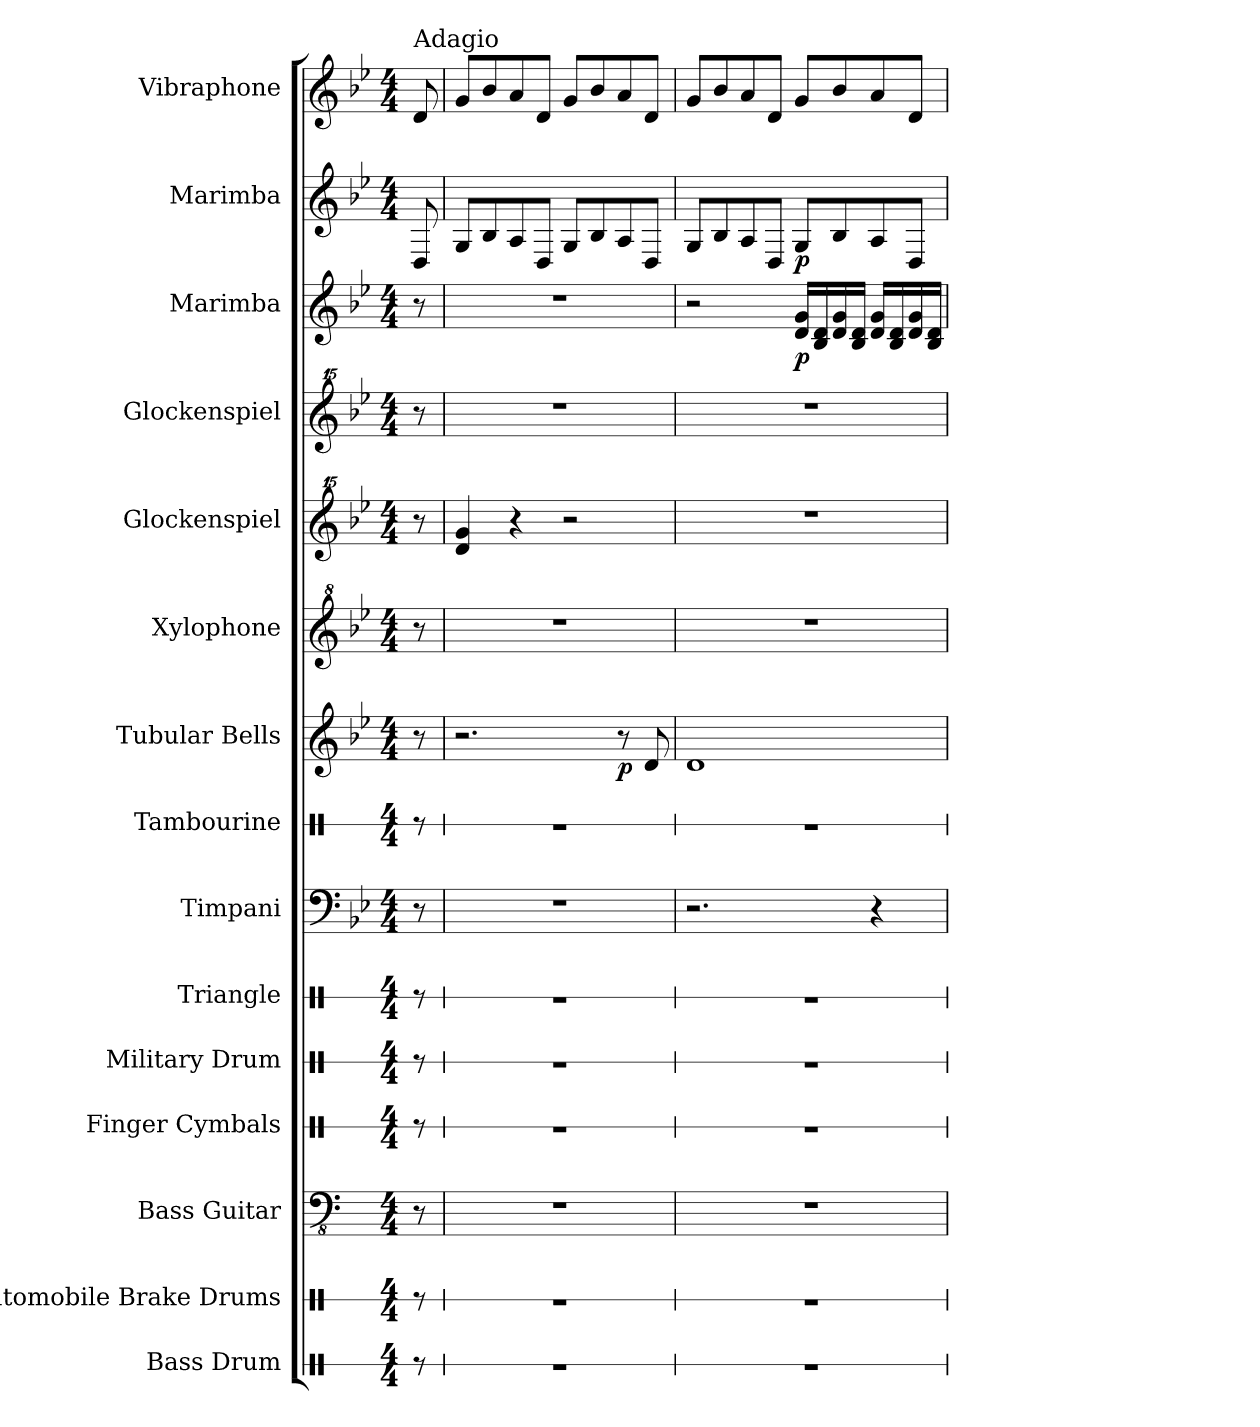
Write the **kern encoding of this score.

**kern	**kern	**kern	**kern	**kern	**kern	**kern	**kern	**kern	**dynam	**kern	**kern	**kern	**kern	**dynam	**kern	**dynam	**kern
*part15	*part14	*part13	*part12	*part11	*part10	*part9	*part8	*part7	*part7	*part6	*part5	*part4	*part3	*part3	*part2	*part2	*part1
*staff15	*staff14	*staff13	*staff12	*staff11	*staff10	*staff9	*staff8	*staff7	*staff7	*staff6	*staff5	*staff4	*staff3	*staff3	*staff2	*staff2	*staff1
*I"Bass Drum	*I"Automobile Brake Drums	*I"Bass Guitar	*I"Finger Cymbals	*I"Military Drum	*I"Triangle	*I"Timpani	*I"Tambourine	*I"Tubular Bells	*	*I"Xylophone	*I"Glockenspiel	*I"Glockenspiel	*I"Marimba	*	*I"Marimba	*	*I"Vibraphone
*I'B. Dr.	*I'Aut. Brk. Dr.	*I'B. Guit.	*I'Fi. Cym.	*I'Mil. Dr.	*I'Trgl.	*I'Timp.	*I'Tamb.	*I'Tu. Be.	*	*I'Xyl.	*I'Glk.	*I'Glk.	*I'Mrm.	*	*I'Mrm.	*	*I'Vib.
*stria1	*stria1	*	*stria1	*stria1	*stria1	*	*stria1	*	*	*	*	*	*	*	*	*	*
*clefX	*clefX	*clefFv4	*clefX	*clefX	*clefX	*clefF4	*clefX	*clefG2	*	*clefG^2	*clefG^^2	*clefG^^2	*clefG2	*	*clefG2	*	*clefG2
*k[]	*k[]	*k[]	*k[]	*k[]	*k[]	*k[b-e-]	*k[]	*k[b-e-]	*	*k[b-e-]	*k[b-e-]	*k[b-e-]	*k[b-e-]	*	*k[b-e-]	*	*k[b-e-]
*C:	*C:	*C:	*C:	*C:	*C:	*B-:	*C:	*B-:	*	*B-:	*B-:	*B-:	*B-:	*	*B-:	*	*B-:
*M4/4	*M4/4	*M4/4	*M4/4	*M4/4	*M4/4	*M4/4	*M4/4	*M4/4	*	*M4/4	*M4/4	*M4/4	*M4/4	*	*M4/4	*	*M4/4
=	=	=	=	=	=	=	=	=	=	=	=	=	=	=	=	=	=
!	!	!	!	!	!	!	!	!	!	!	!	!	!	!	!	!	!LO:TX:a:t=Adagio
8r	8r	8r	8r	8r	8r	8r	8r	8r	.	8r	8r	8r	8r	.	8D/	.	8d/
=1	=1	=1	=1	=1	=1	=1	=1	=1	=1	=1	=1	=1	=1	=1	=1	=1	=1
1r	1r	1r	1r	1r	1r	1r	1r	2.r	.	1r	4ddd/ 4ggg/	1r	1r	.	8G/L	.	8g/L
.	.	.	.	.	.	.	.	.	.	.	.	.	.	.	8B-/	.	8b-/
.	.	.	.	.	.	.	.	.	.	.	4r	.	.	.	8A/	.	8a/
.	.	.	.	.	.	.	.	.	.	.	.	.	.	.	8D/J	.	8d/J
.	.	.	.	.	.	.	.	.	.	.	2r	.	.	.	8G/L	.	8g/L
.	.	.	.	.	.	.	.	.	.	.	.	.	.	.	8B-/	.	8b-/
!	!	!	!	!	!	!	!	!	!LO:DY:b	!	!	!	!	!	!	!	!
.	.	.	.	.	.	.	.	8r	p	.	.	.	.	.	8A/	.	8a/
.	.	.	.	.	.	.	.	8d/	.	.	.	.	.	.	8D/J	.	8d/J
=2	=2	=2	=2	=2	=2	=2	=2	=2	=2	=2	=2	=2	=2	=2	=2	=2	=2
1r	1r	1r	1r	1r	1r	2.r	1r	1d	.	1r	1r	1r	2r	.	8G/L	.	8g/L
.	.	.	.	.	.	.	.	.	.	.	.	.	.	.	8B-/	.	8b-/
.	.	.	.	.	.	.	.	.	.	.	.	.	.	.	8A/	.	8a/
.	.	.	.	.	.	.	.	.	.	.	.	.	.	.	8D/J	.	8d/J
!	!	!	!	!	!	!	!	!	!	!	!	!	!	!LO:DY:b	!	!LO:DY:b	!
.	.	.	.	.	.	.	.	.	.	.	.	.	16d/ 16g/LL	p	8G/L	p	8g/L
.	.	.	.	.	.	.	.	.	.	.	.	.	16B-/ 16d/	.	.	.	.
.	.	.	.	.	.	.	.	.	.	.	.	.	16d/ 16g/	.	8B-/	.	8b-/
.	.	.	.	.	.	.	.	.	.	.	.	.	16B-/ 16d/JJ	.	.	.	.
.	.	.	.	.	.	4r	.	.	.	.	.	.	16d/ 16g/LL	.	8A/	.	8a/
.	.	.	.	.	.	.	.	.	.	.	.	.	16B-/ 16d/	.	.	.	.
.	.	.	.	.	.	.	.	.	.	.	.	.	16d/ 16g/	.	8D/J	.	8d/J
.	.	.	.	.	.	.	.	.	.	.	.	.	16B-/ 16d/JJ	.	.	.	.
=	=	=	=	=	=	=	=	=	=	=	=	=	=	=	=	=	=
*-	*-	*-	*-	*-	*-	*-	*-	*-	*-	*-	*-	*-	*-	*-	*-	*-	*-
